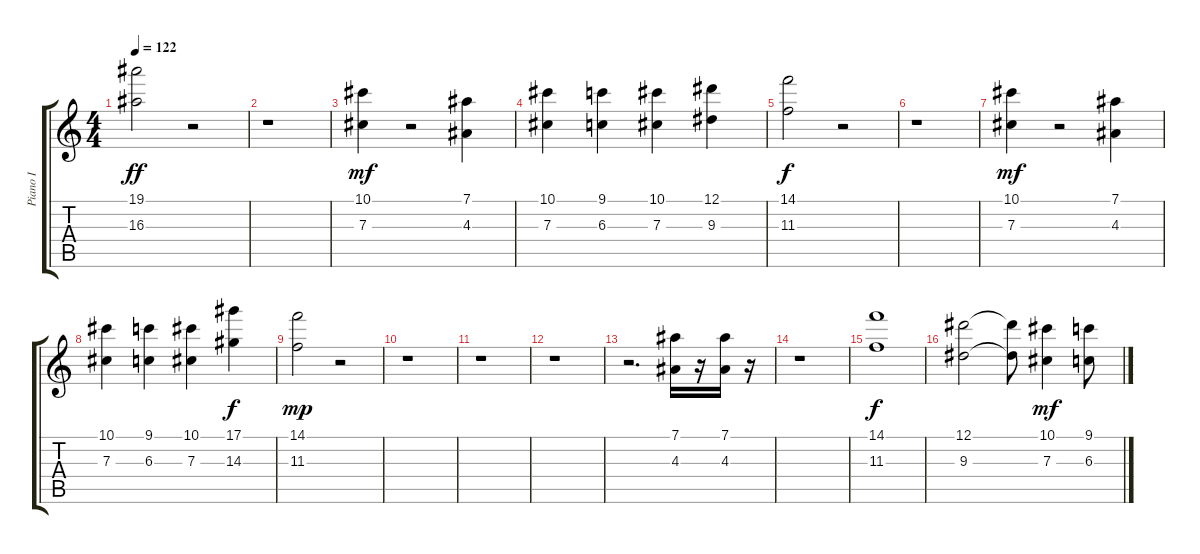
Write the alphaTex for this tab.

\track ("Piano I" "Piano I") {instrument electricgrandpiano}
\staff {score tabs}
\tuning (Eb5 Bb4 Gb4 Db4 Ab3 Eb3) {hide}
\ts (4 4)
\tempo 122
\clef g2
\ks c
(19.1 16.3).2{dy ff} r.2 |
r.1 |
(10.1 7.3).4{dy mf} r.2 (7.1 4.3).4 |
(10.1 7.3).4 (9.1 6.3).4 (10.1 7.3).4 (12.1 9.3).4 |
(14.1 11.3).2{dy f} r.2 |
r.1 |
(10.1 7.3).4{dy mf} r.2 (7.1 4.3).4 |
(10.1 7.3).4 (9.1 6.3).4 (10.1 7.3).4 (17.1 14.3).4{dy f} |
(14.1 11.3).2{dy mp} r.2 |
r.1 |
r.1 |
r.1 |
r.2{d} (7.1 4.3).16 r.16 (7.1 4.3).16 r.16 |
r.1 |
(14.1 11.3).1{dy f} |
(12.1 9.3).2 (12.1{t} 9.3{t}).8 (10.1 7.3).4{dy mf} (9.1 6.3).8
